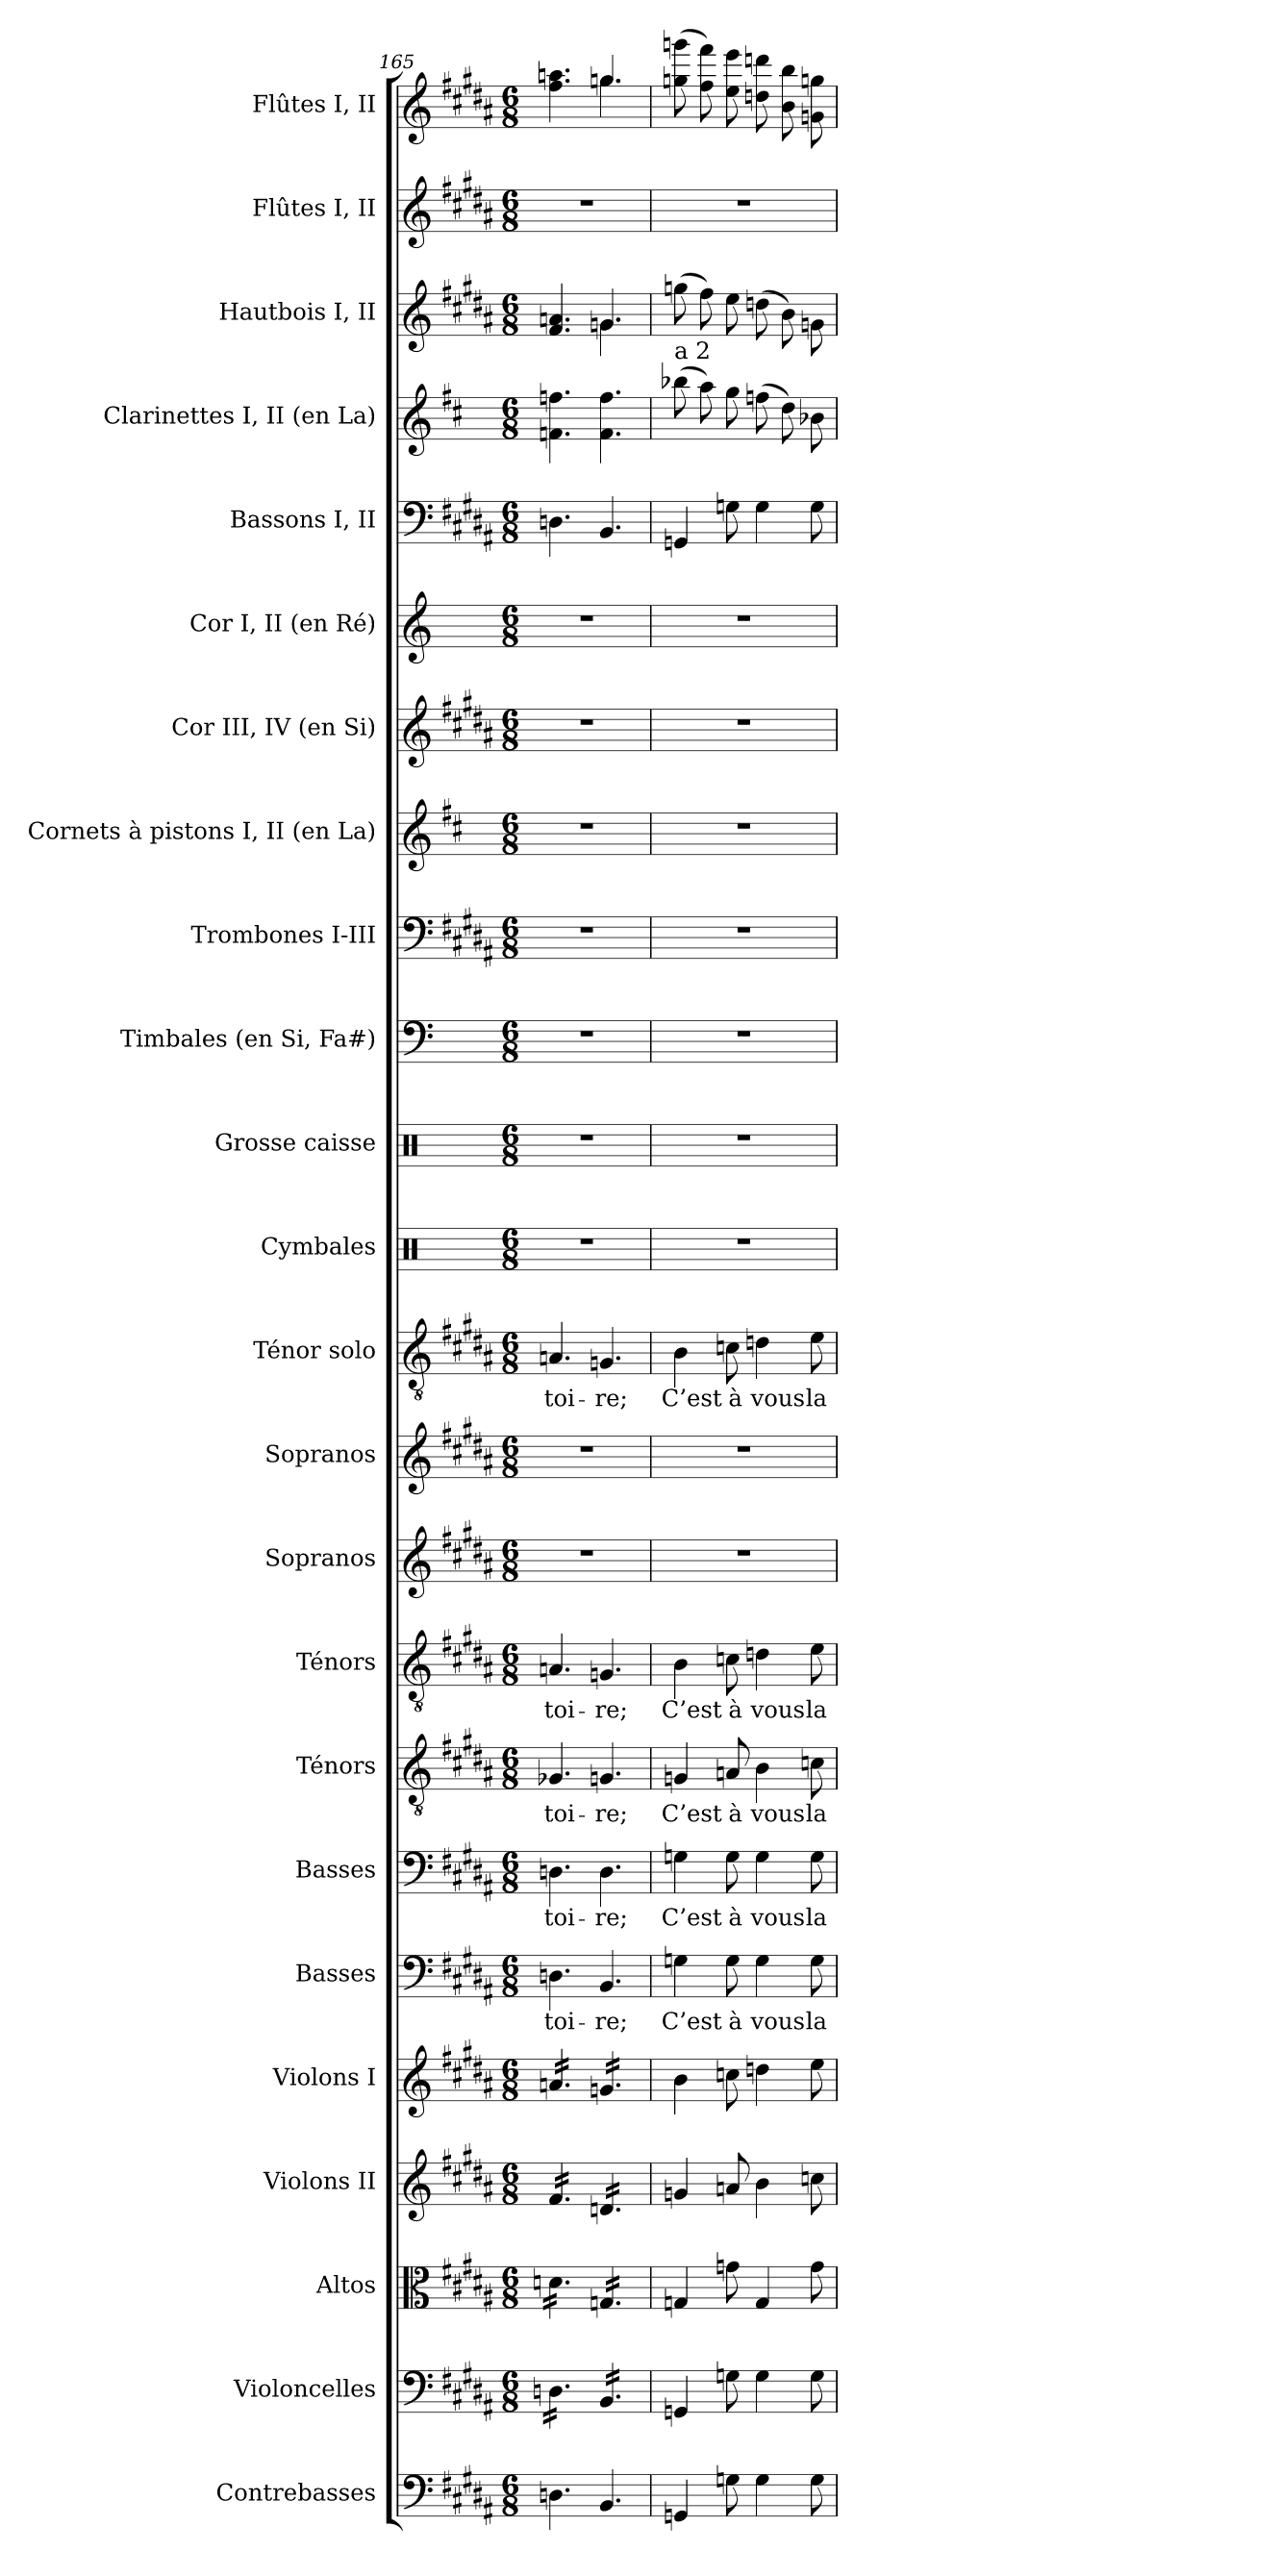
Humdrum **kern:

**kern	**kern	**kern	**kern	**kern	**kern	**text	**kern	**text	**kern	**text	**kern	**text	**kern	**kern	**kern	**text	**kern	**kern	**kern	**kern	**kern	**kern	**kern	**kern	**kern	**kern	**kern	**kern
*part24	*part23	*part22	*part21	*part20	*part19	*part19	*part18	*part18	*part17	*part17	*part16	*part16	*part15	*part14	*part13	*part13	*part12	*part11	*part10	*part9	*part8	*part7	*part6	*part5	*part4	*part3	*part2	*part1
*staff24	*staff23	*staff22	*staff21	*staff20	*staff19	*staff19	*staff18	*staff18	*staff17	*staff17	*staff16	*staff16	*staff15	*staff14	*staff13	*staff13	*staff12	*staff11	*staff10	*staff9	*staff8	*staff7	*staff6	*staff5	*staff4	*staff3	*staff2	*staff1
*I"Contrebasses	*I"Violoncelles	*I"Altos	*I"Violons II	*I"Violons I	*I"Basses	*	*I"Basses	*	*I"Ténors	*	*I"Ténors	*	*I"Sopranos	*I"Sopranos	*I"Ténor solo	*	*I"Cymbales	*I"Grosse caisse	*I"Timbales (en Si, Fa#)	*I"Trombones I-III	*I"Cornets à pistons I, II (en La)	*I"Cor III, IV (en Si)	*I"Cor I, II (en Ré)	*I"Bassons I, II	*I"Clarinettes I, II (en La)	*I"Hautbois I, II	*I"Flûtes I, II	*I"Flûtes I, II
*I'Cb.	*I'Vlles	*I'Altos	*I'Vns II	*I'Vns I	*I'Basses	*	*I'Basses	*	*I'Tén.	*	*I'Tén.	*	*I'Sopr.	*I'Sopr.	*I'Tén. solo	*	*I'Cym.	*I'G. c.	*I'Timb.	*I'Trb.	*I'C.à p. (La)	*I'Cor (Si)	*I'Cor (Ré)	*I'Bns	*I'Cl. (La)	*I'Hb.	*I'Fl.	*I'Fl.
!!LO:PB:g=z
*clefF4	*clefF4	*clefC3	*clefG2	*clefG2	*clefF4	*	*clefF4	*	*clefGv2	*	*clefGv2	*	*clefG2	*clefG2	*clefGv2	*	*clefX	*clefX	*clefF4	*clefF4	*clefG2	*clefG2	*clefG2	*clefF4	*clefG2	*clefG2	*clefG2	*clefG2
*ITrd7c12	*	*	*	*	*	*	*	*	*ITrd7c12	*	*ITrd7c12	*	*	*	*ITrd7c12	*	*	*	*	*	*ITrd2c3	*ITrd8c13	*ITrd6c10	*	*ITrd2c3	*	*	*
*k[f#c#g#d#a#]	*k[f#c#g#d#a#]	*k[f#c#g#d#a#]	*k[f#c#g#d#a#]	*k[f#c#g#d#a#]	*k[f#c#g#d#a#]	*	*k[f#c#g#d#a#]	*	*k[f#c#g#d#a#]	*	*k[f#c#g#d#a#]	*	*k[f#c#g#d#a#]	*k[f#c#g#d#a#]	*k[f#c#g#d#a#]	*	*k[]	*k[]	*k[]	*k[f#c#g#d#a#]	*k[f#c#g#d#a#]	*k[f#c#g#d#a#]	*k[f#c#]	*k[f#c#g#d#a#]	*k[f#c#g#d#a#]	*k[f#c#g#d#a#]	*k[f#c#g#d#a#]	*k[f#c#g#d#a#]
*B:	*B:	*B:	*B:	*B:	*B:	*	*B:	*	*B:	*	*B:	*	*B:	*B:	*B:	*	*C:	*C:	*C:	*B:	*B:	*B:	*D:	*B:	*B:	*B:	*B:	*B:
*M6/8	*M6/8	*M6/8	*M6/8	*M6/8	*M6/8	*	*M6/8	*	*M6/8	*	*M6/8	*	*M6/8	*M6/8	*M6/8	*	*M6/8	*M6/8	*M6/8	*M6/8	*M6/8	*M6/8	*M6/8	*M6/8	*M6/8	*M6/8	*M6/8	*M6/8
=165	=165	=165	=165	=165	=165	=165	=165	=165	=165	=165	=165	=165	=165	=165	=165	=165	=165	=165	=165	=165	=165	=165	=165	=165	=165	=165	=165	=165
!	!	!	!	!	!	!LO:LY:b:color=#000000	!	!	!	!	!	!	!	!	!	!	!	!	!	!	!	!	!	!	!	!	!	!
!	!	!	!	!	!	!	!	!LO:LY:b:color=#000000	!	!	!	!	!	!	!	!	!	!	!	!	!	!	!	!	!	!	!	!
!	!	!	!	!	!	!	!	!	!	!LO:LY:b:color=#000000	!	!	!	!	!	!	!	!	!	!	!	!	!	!	!	!	!	!
!	!	!	!	!	!	!	!	!	!	!	!	!LO:LY:b:color=#000000	!LO:N:vis=1	!LO:N:vis=1	!	!	!	!	!	!	!	!	!	!	!	!	!	!
!	!	!	!	!	!	!	!	!	!	!	!	!	!	!	!	!LO:LY:b:color=#000000	!LO:N:vis=1	!LO:N:vis=1	!LO:N:vis=1	!LO:N:vis=1	!LO:N:vis=1	!LO:N:vis=1	!LO:N:vis=1	!	!	!	!LO:N:vis=1	!
*	*	*	*	*	*	*	*	*	*	*	*	*	*	*	*	*	*	*	*	*	*	*	*	*	*	*^	*	*^
*	*tremolo	*	*	*	*	*	*	*	*	*	*	*	*	*	*	*	*	*	*	*	*	*	*	*	*	*	*	*	*	*
*	*	*tremolo	*	*	*	*	*	*	*	*	*	*	*	*	*	*	*	*	*	*	*	*	*	*	*	*	*	*	*	*
*	*	*	*tremolo	*	*	*	*	*	*	*	*	*	*	*	*	*	*	*	*	*	*	*	*	*	*	*	*	*	*	*
*	*	*	*	*tremolo	*	*	*	*	*	*	*	*	*	*	*	*	*	*	*	*	*	*	*	*	*	*	*	*	*	*
4.DDni\	16Dni\LL	16dni\LL	16f#i/LL	16ani/LL	4.Dni\	-toi-	4.Dni\	-toi-	4.GG-Xi/	-toi-	4.AAni/	-toi-	2.r	2.r	4.AAni/	-toi-	2.r	2.r	2.r	2.r	2.r	2.r	2.r	4.Dni\	4.dni\ 4.ddni	4.f#i/ 4.ani	4.ryy	2.r	4.ff#i\ 4.aani	4.ryy
.	16Dni\	16dni\	16f#i/	16ani/	.	.	.	.	.	.	.	.	.	.	.	.	.	.	.	.	.	.	.	.	.	.	.	.	.	.
.	16Dni\	16dni\	16f#i/	16ani/	.	.	.	.	.	.	.	.	.	.	.	.	.	.	.	.	.	.	.	.	.	.	.	.	.	.
.	16Dni\	16dni\	16f#i/	16ani/	.	.	.	.	.	.	.	.	.	.	.	.	.	.	.	.	.	.	.	.	.	.	.	.	.	.
.	16Dni\	16dni\	16f#i/	16ani/	.	.	.	.	.	.	.	.	.	.	.	.	.	.	.	.	.	.	.	.	.	.	.	.	.	.
.	16Dni\JJ	16dni\JJ	16f#i/JJ	16ani/JJ	.	.	.	.	.	.	.	.	.	.	.	.	.	.	.	.	.	.	.	.	.	.	.	.	.	.
!	!	!	!	!	!	!LO:LY:b:color=#000000	!	!	!	!	!	!	!	!	!	!	!	!	!	!	!	!	!	!	!	!	!	!	!	!
!	!	!	!	!	!	!	!	!LO:LY:b:color=#000000	!	!	!	!	!	!	!	!	!	!	!	!	!	!	!	!	!	!	!	!	!	!
!	!	!	!	!	!	!	!	!	!	!LO:LY:b:color=#000000	!	!	!	!	!	!	!	!	!	!	!	!	!	!	!	!	!	!	!	!
!	!	!	!	!	!	!	!	!	!	!	!	!LO:LY:b:color=#000000	!	!	!	!	!	!	!	!	!	!	!	!	!	!	!	!	!	!
!	!	!	!	!	!	!	!	!	!	!	!	!	!	!	!	!LO:LY:b:color=#000000	!	!	!	!	!	!	!	!	!	!	!	!	!	!
4.BBBi/	16BBi/LL	16Gni/LL	16dni/LL	16gni/LL	4.BBi/	-re;	4.Di\	-re;	4.GGni/	-re;	4.GGni/	-re;	.	.	4.GGni/	-re;	.	.	.	.	.	.	.	4.BBi/	4.di\ 4.ddi	4.gni/	4.gi\	.	4.ggni/	4.ggi\
.	16BBi/	16Gni/	16dni/	16gni/	.	.	.	.	.	.	.	.	.	.	.	.	.	.	.	.	.	.	.	.	.	.	.	.	.	.
.	16BBi/	16Gni/	16dni/	16gni/	.	.	.	.	.	.	.	.	.	.	.	.	.	.	.	.	.	.	.	.	.	.	.	.	.	.
.	16BBi/	16Gni/	16dni/	16gni/	.	.	.	.	.	.	.	.	.	.	.	.	.	.	.	.	.	.	.	.	.	.	.	.	.	.
.	16BBi/	16Gni/	16dni/	16gni/	.	.	.	.	.	.	.	.	.	.	.	.	.	.	.	.	.	.	.	.	.	.	.	.	.	.
.	16BBi/JJ	16Gni/JJ	16dni/JJ	16gni/JJ	.	.	.	.	.	.	.	.	.	.	.	.	.	.	.	.	.	.	.	.	.	.	.	.	.	.
*	*	*	*	*Xtremolo	*	*	*	*	*	*	*	*	*	*	*	*	*	*	*	*	*	*	*	*	*	*	*	*	*	*
*	*	*	*Xtremolo	*	*	*	*	*	*	*	*	*	*	*	*	*	*	*	*	*	*	*	*	*	*	*	*	*	*	*
*	*	*Xtremolo	*	*	*	*	*	*	*	*	*	*	*	*	*	*	*	*	*	*	*	*	*	*	*	*	*	*	*	*
*	*Xtremolo	*	*	*	*	*	*	*	*	*	*	*	*	*	*	*	*	*	*	*	*	*	*	*	*	*	*	*	*	*
*	*	*	*	*	*	*	*	*	*	*	*	*	*	*	*	*	*	*	*	*	*	*	*	*	*	*v	*v	*	*v	*v
=166	=166	=166	=166	=166	=166	=166	=166	=166	=166	=166	=166	=166	=166	=166	=166	=166	=166	=166	=166	=166	=166	=166	=166	=166	=166	=166	=166	=166
*	*	*	*	*	*	*	*	*	*	*	*	*	*	*	*	*	*	*	*	*	*	*	*	*	*	*^	*	*^
!	!	!	!	!	!	!LO:LY:b:color=#000000	!	!	!	!	!	!	!	!	!	!	!	!	!	!	!	!	!	!	!	!	!	!	!	!
*	*	*	*	*	*	*	*	*	*	*	*	*	*	*	*	*	*	*	*	*	*	*	*	*	*	*v	*v	*	*v	*v
*	*	*	*	*	*	*	*	*	*	*	*	*	*	*	*	*	*	*	*	*	*	*	*	*	*	*^	*	*^
!	!	!	!	!	!	!	!	!LO:LY:b:color=#000000	!	!	!	!	!	!	!	!	!	!	!	!	!	!	!	!	!	!	!	!	!	!
*	*	*	*	*	*	*	*	*	*	*	*	*	*	*	*	*	*	*	*	*	*	*	*	*	*	*v	*v	*	*v	*v
*	*	*	*	*	*	*	*	*	*	*	*	*	*	*	*	*	*	*	*	*	*	*	*	*	*	*^	*	*^
!	!	!	!	!	!	!	!	!	!	!LO:LY:b:color=#000000	!	!	!	!	!	!	!	!	!	!	!	!	!	!	!	!	!	!	!	!
*	*	*	*	*	*	*	*	*	*	*	*	*	*	*	*	*	*	*	*	*	*	*	*	*	*	*v	*v	*	*v	*v
*	*	*	*	*	*	*	*	*	*	*	*	*	*	*	*	*	*	*	*	*	*	*	*	*	*	*^	*	*^
!	!	!	!	!	!	!	!	!	!	!	!	!LO:LY:b:color=#000000	!LO:N:vis=1	!LO:N:vis=1	!	!	!	!	!	!	!	!	!	!	!	!	!	!	!	!
*	*	*	*	*	*	*	*	*	*	*	*	*	*	*	*	*	*	*	*	*	*	*	*	*	*	*v	*v	*	*v	*v
*	*	*	*	*	*	*	*	*	*	*	*	*	*	*	*	*	*	*	*	*	*	*	*	*	*	*^	*	*^
!	!	!	!	!	!	!	!	!	!	!	!	!	!	!	!	!	!	!	!	!	!	!	!	!	!	!LO:TX:a:t=a 2	!	!	!	!
!	!	!	!	!	!	!	!	!	!	!	!	!	!	!	!	!	!	!	!	!	!	!	!	!	!LO:TX:a:t=a 2	!	!	!	!	!
!	!	!	!	!	!	!	!	!	!	!	!	!	!	!	!	!LO:LY:b:color=#000000	!LO:N:vis=1	!LO:N:vis=1	!LO:N:vis=1	!LO:N:vis=1	!LO:N:vis=1	!LO:N:vis=1	!LO:N:vis=1	!	!	!	!	!LO:N:vis=1	!	!
*	*	*	*	*	*	*	*	*	*	*	*	*	*	*	*	*	*	*	*	*	*	*	*	*	*	*v	*v	*	*v	*v
4GGGni/	4GGni/	4Gni/	4gni/	4bi\	4Gni\	C’est	4Gni\	C’est	4GGni/	C’est	4BBi\	C’est	2.r	2.r	4BBi\	C’est	2.r	2.r	2.r	2.r	2.r	2.r	2.r	4GGni/	(8ggni\	(8ggni\	2.r	(8ggni\ 8gggni
.	.	.	.	.	.	.	.	.	.	.	.	.	.	.	.	.	.	.	.	.	.	.	.	.	8ff#i\)	8ff#i\)	.	8ff#i\ 8fff#i)
!	!	!	!	!	!	!LO:LY:b:color=#000000	!	!	!	!	!	!	!	!	!	!	!	!	!	!	!	!	!	!	!	!	!	!
!	!	!	!	!	!	!	!	!LO:LY:b:color=#000000	!	!	!	!	!	!	!	!	!	!	!	!	!	!	!	!	!	!	!	!
!	!	!	!	!	!	!	!	!	!	!LO:LY:b:color=#000000	!	!	!	!	!	!	!	!	!	!	!	!	!	!	!	!	!	!
!	!	!	!	!	!	!	!	!	!	!	!	!LO:LY:b:color=#000000	!	!	!	!	!	!	!	!	!	!	!	!	!	!	!	!
!	!	!	!	!	!	!	!	!	!	!	!	!	!	!	!	!LO:LY:b:color=#000000	!	!	!	!	!	!	!	!	!	!	!	!
8GGni\	8Gni\	8gni\	8ani/	8ccni\	8Gi\	à	8Gi\	à	8AAni/	à	8Cni\	à	.	.	8Cni\	à	.	.	.	.	.	.	.	8Gni\	8eei\	8eei\	.	8eei\ 8eeei
!	!	!	!	!	!	!LO:LY:b:color=#000000	!	!	!	!	!	!	!	!	!	!	!	!	!	!	!	!	!	!	!	!	!	!
!	!	!	!	!	!	!	!	!LO:LY:b:color=#000000	!	!	!	!	!	!	!	!	!	!	!	!	!	!	!	!	!	!	!	!
!	!	!	!	!	!	!	!	!	!	!LO:LY:b:color=#000000	!	!	!	!	!	!	!	!	!	!	!	!	!	!	!	!	!	!
!	!	!	!	!	!	!	!	!	!	!	!	!LO:LY:b:color=#000000	!	!	!	!	!	!	!	!	!	!	!	!	!	!	!	!
!	!	!	!	!	!	!	!	!	!	!	!	!	!	!	!	!LO:LY:b:color=#000000	!	!	!	!	!	!	!	!	!	!	!	!
4GGi\	4Gi\	4Gi/	4bi\	4ddni\	4Gi\	vous	4Gi\	vous	4BBi\	vous	4Dni\	vous	.	.	4Dni\	vous	.	.	.	.	.	.	.	4Gi\	(8ddni\	(8ddni\	.	8ddni\ 8dddni
.	.	.	.	.	.	.	.	.	.	.	.	.	.	.	.	.	.	.	.	.	.	.	.	.	8bi\)	8bi\)	.	8bi\ 8bbi
!	!	!	!	!	!	!LO:LY:b:color=#000000	!	!	!	!	!	!	!	!	!	!	!	!	!	!	!	!	!	!	!	!	!	!
!	!	!	!	!	!	!	!	!LO:LY:b:color=#000000	!	!	!	!	!	!	!	!	!	!	!	!	!	!	!	!	!	!	!	!
!	!	!	!	!	!	!	!	!	!	!LO:LY:b:color=#000000	!	!	!	!	!	!	!	!	!	!	!	!	!	!	!	!	!	!
!	!	!	!	!	!	!	!	!	!	!	!	!LO:LY:b:color=#000000	!	!	!	!	!	!	!	!	!	!	!	!	!	!	!	!
!	!	!	!	!	!	!	!	!	!	!	!	!	!	!	!	!LO:LY:b:color=#000000	!	!	!	!	!	!	!	!	!	!	!	!
8GGi\	8Gi\	8gi\	8ccni\	8eei\	8Gi\	la	8Gi\	la	8Cni\	la	8Ei\	la	.	.	8Ei\	la	.	.	.	.	.	.	.	8Gi\	8gni\	8gni\	.	8gni\ 8ggni
=	=	=	=	=	=	=	=	=	=	=	=	=	=	=	=	=	=	=	=	=	=	=	=	=	=	=	=	=
*-	*-	*-	*-	*-	*-	*-	*-	*-	*-	*-	*-	*-	*-	*-	*-	*-	*-	*-	*-	*-	*-	*-	*-	*-	*-	*-	*-	*-
